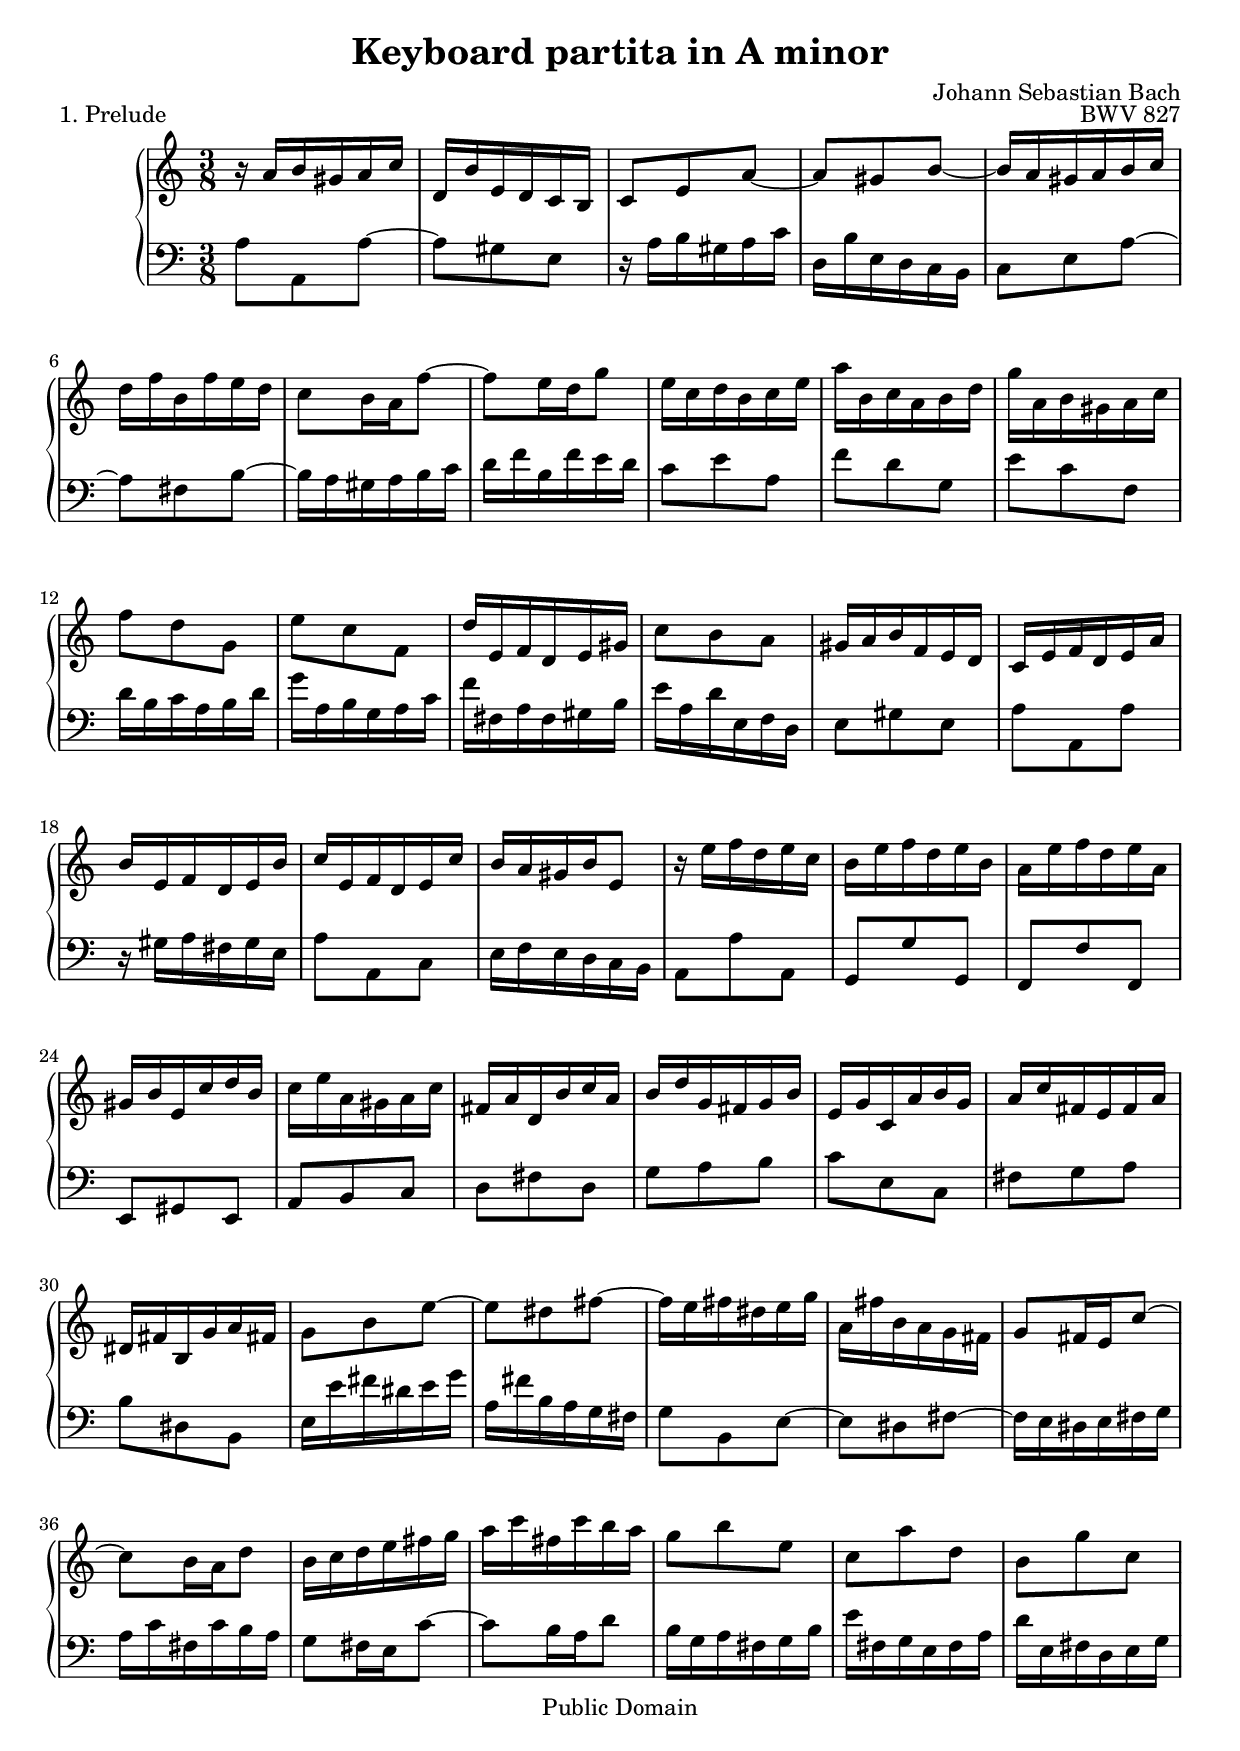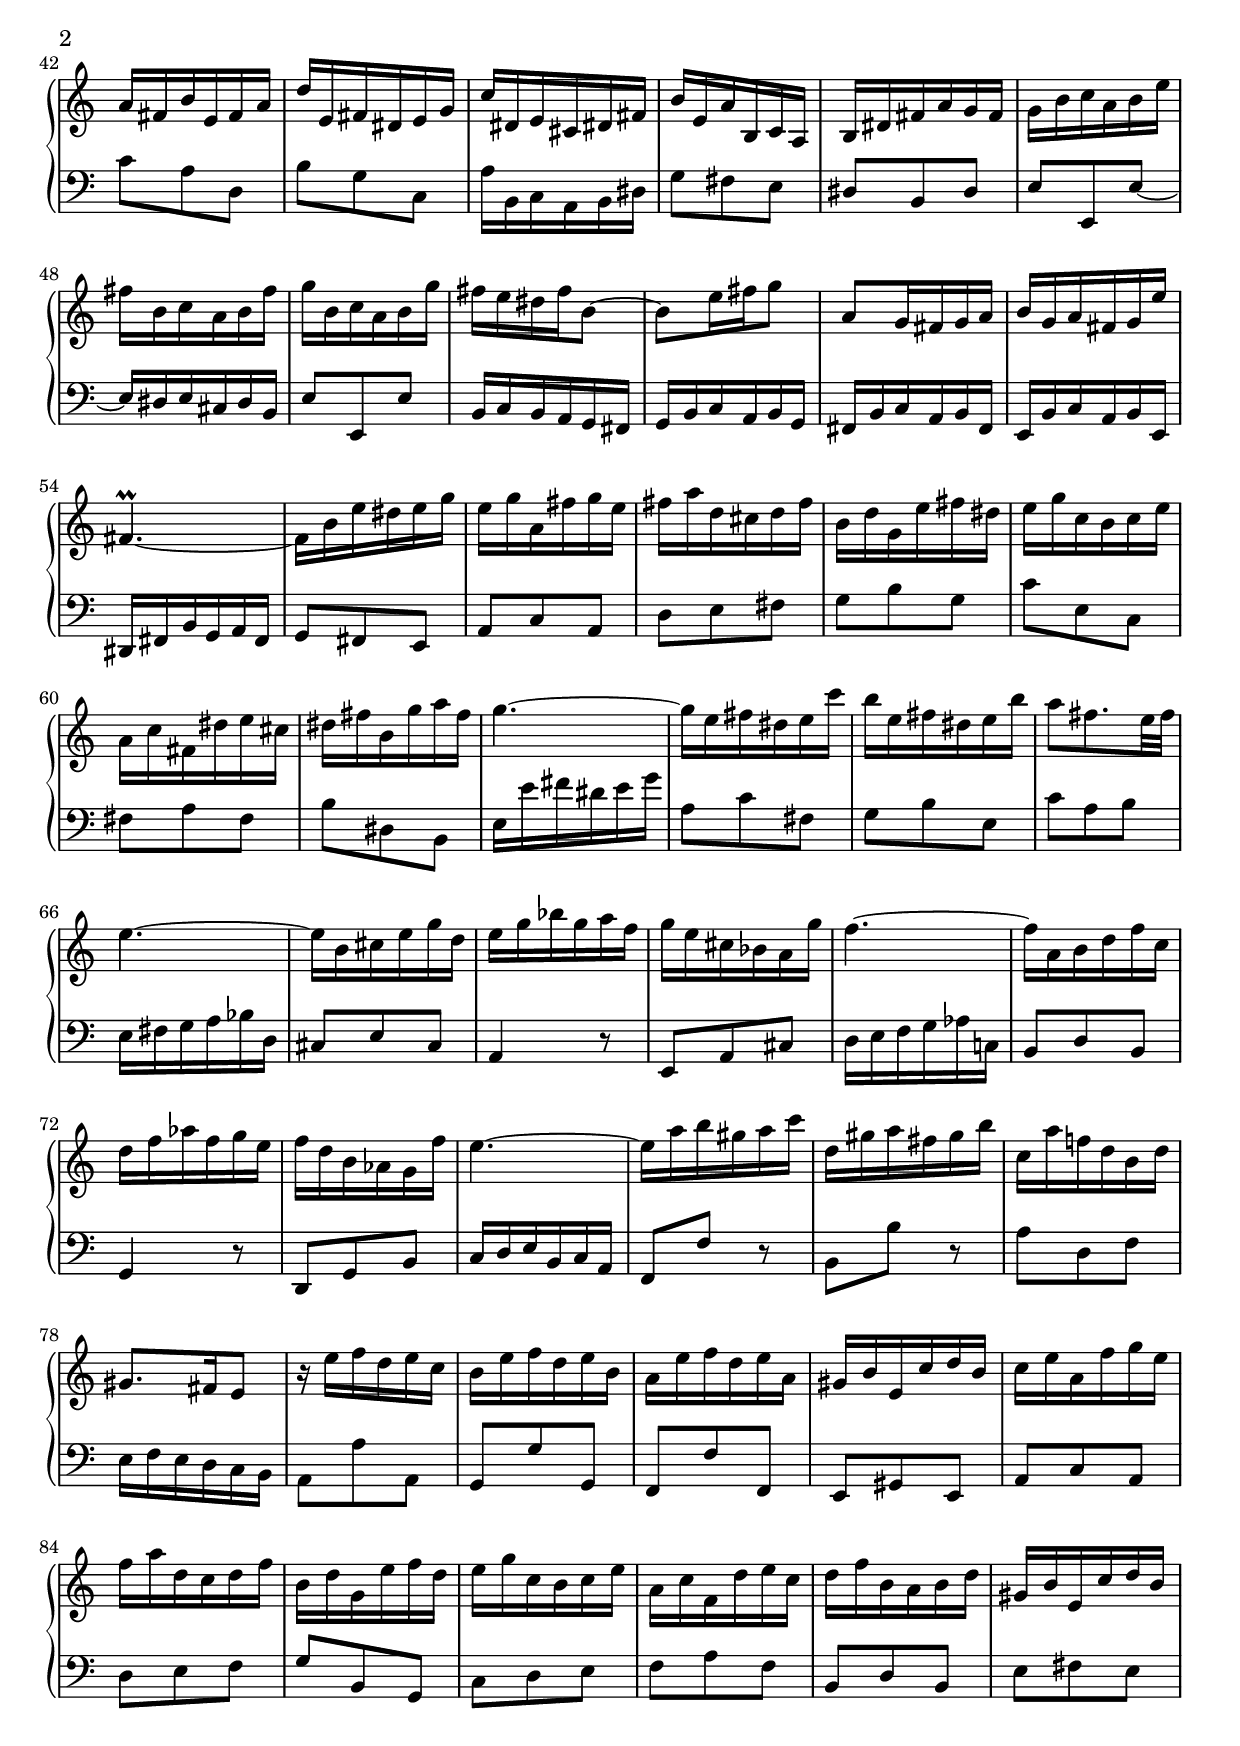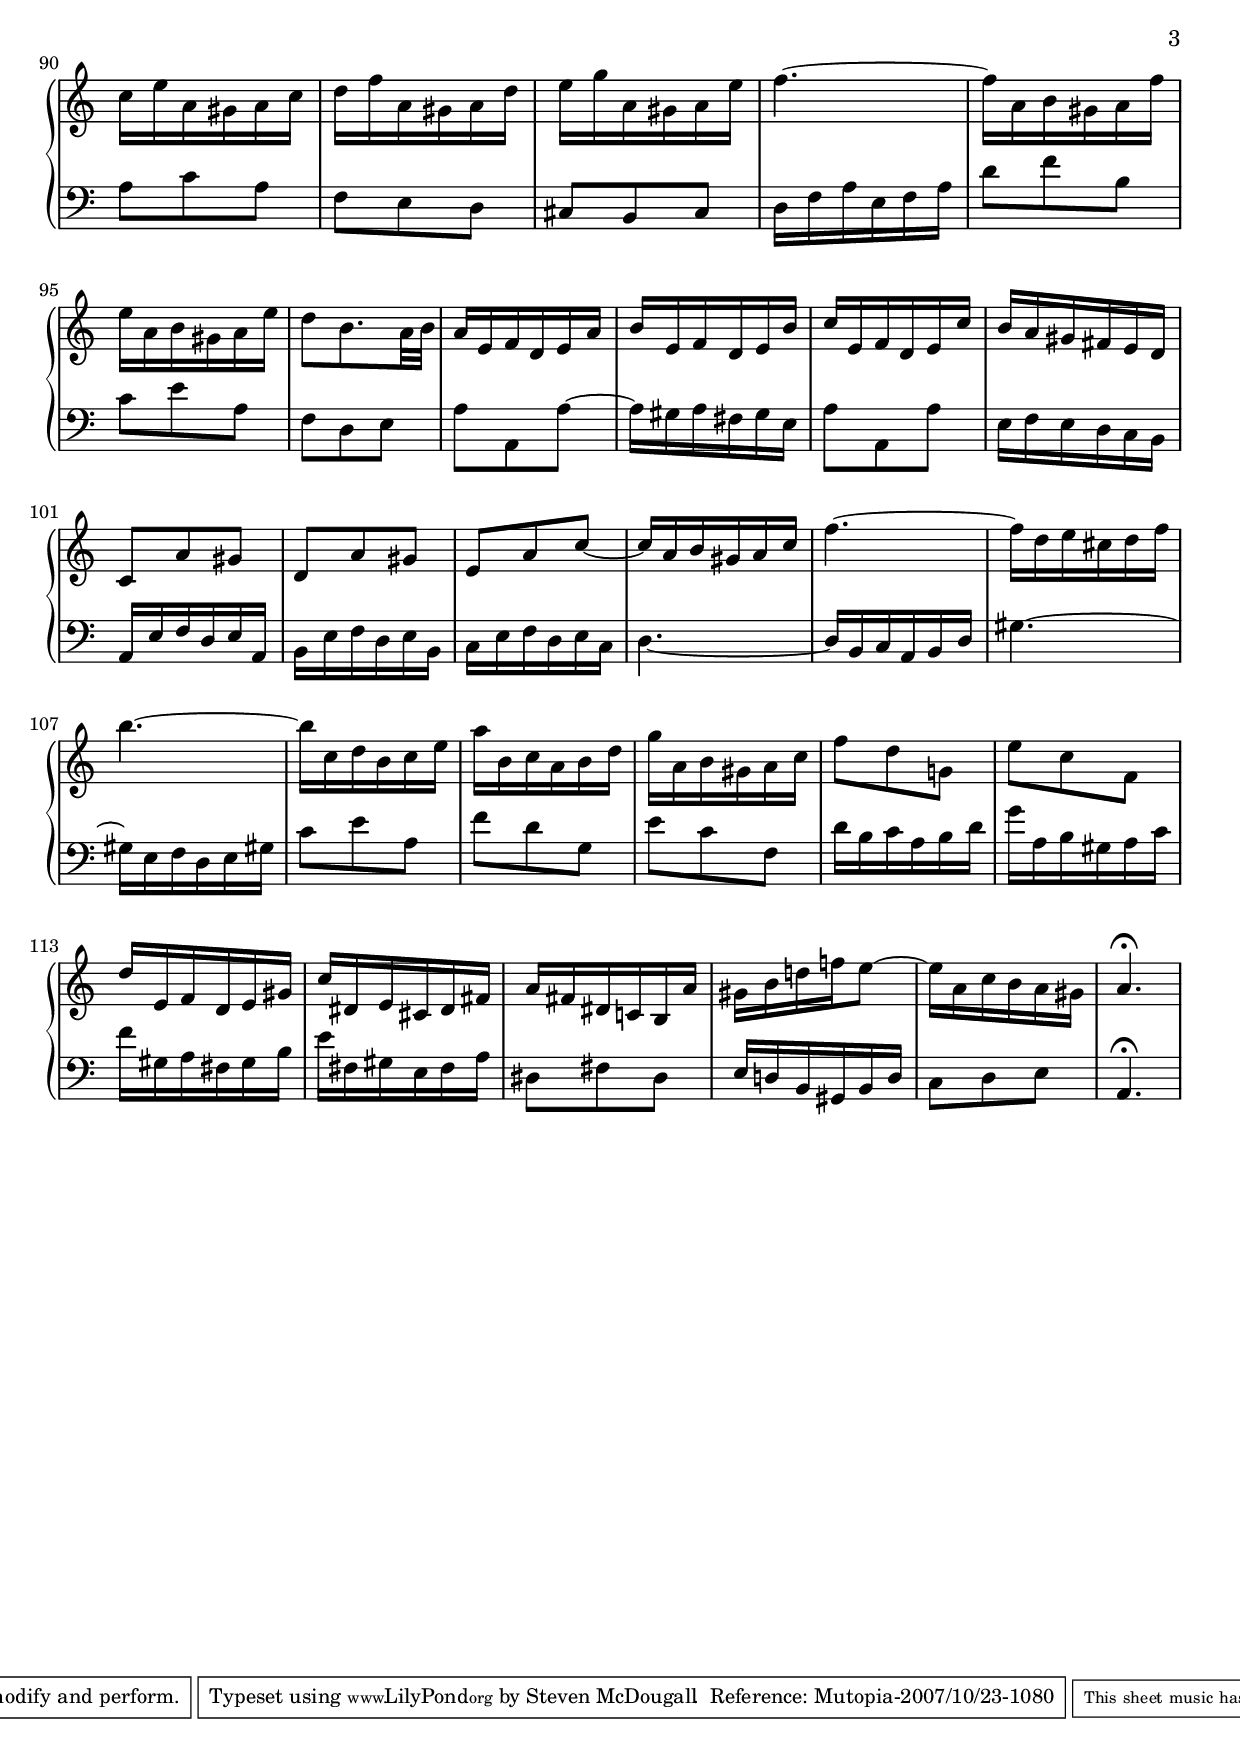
% This file prints Bach BWV 827, movement 1. Prelude

\version "2.10.25"

\header
{
  title    	    = "Keyboard partita in A minor"
  composer 	    = "Johann Sebastian Bach"
  opus     	    = "BWV 827"
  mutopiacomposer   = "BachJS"
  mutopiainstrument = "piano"
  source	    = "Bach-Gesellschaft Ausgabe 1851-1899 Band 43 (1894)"
  sourceurl         = "http://imslp.org/wiki/Notebook_for_Anna_Magdalena_Bach_(Bach,_Johann_Sebastian)"
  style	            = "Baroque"
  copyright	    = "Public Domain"
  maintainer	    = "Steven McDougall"
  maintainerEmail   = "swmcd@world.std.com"
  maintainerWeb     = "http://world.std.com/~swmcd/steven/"
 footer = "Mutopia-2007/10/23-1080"
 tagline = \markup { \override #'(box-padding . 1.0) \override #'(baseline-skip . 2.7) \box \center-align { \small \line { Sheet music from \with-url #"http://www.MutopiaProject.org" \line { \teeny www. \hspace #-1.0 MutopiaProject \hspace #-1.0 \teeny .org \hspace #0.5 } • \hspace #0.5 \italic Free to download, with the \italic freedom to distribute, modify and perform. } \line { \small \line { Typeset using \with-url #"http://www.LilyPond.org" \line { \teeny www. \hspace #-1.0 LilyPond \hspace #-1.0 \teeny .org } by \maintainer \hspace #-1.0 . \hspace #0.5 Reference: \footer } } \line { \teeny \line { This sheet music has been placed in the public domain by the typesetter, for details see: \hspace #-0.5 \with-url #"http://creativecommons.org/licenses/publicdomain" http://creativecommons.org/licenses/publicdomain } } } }
}

\include "english.ly"

upper = \relative c'
{
  \clef treble 
  \key a \minor
  \time 3/8

  r16 a' b gs a c      | % 1
  d,16 b' e, d c b     | % 2
  c8 e a ~             | % 3
  a8 gs b ~            | % 4
  b16 a gs a b c       | % 5
  d16 f b, f' e d      | % 6
  c8 b16 a f'8 ~       | % 7

  f8 e16 d g8          | % 8
  e16 c d b c e        | % 9
  a16 b, c a b d       | % 10
  g16 a, b gs a c      | % 11
  f8 d g,              | % 12
  e'8 c f,             | % 13
  d'16 e, f d e gs     | % 14
  c8 b a               | % 15

  gs16 a b f e d       | % 16
  c16 e f d e a        | % 17
  b16e, f d e b'       | % 18
  c16 e, f d e c'      | % 19
  b16 a gs b e,8       | % 20
  r16 e' f d e c       | % 21
  b16 e f d e b        | % 22
  a e' f d e a,        | % 23

  gs16 b e, c' d b     | % 24
  c16 e a, gs a c      | % 25
  fs,16 a d, b' c a    | % 26
  b16 d g, fs g b      | % 27
  e,16 g c, a' b g     | % 28
  a16 c fs, e fs a     | % 29
  ds,16 fs b, g' a fs! | % 30
  g8 b e ~             | % 31

  e8 ds fs ~           | % 32
  fs16 e fs ds e g     | % 33
  a,16 fs' b, a g fs   | % 34
  g8 fs16 e c'8 ~      | % 35
  c8 b16 a d8          | % 36
  b16 c d e fs g       | % 37
  a16 c fs, c' b a     | % 38
  g8 b e,              | % 39

  c8 a' d,             | % 40
  b8 g' c,             | % 41
  a16 fs b e, fs a     | % 42
  d16 e, fs ds e g     | % 43
  c16 ds, e cs ds! fs  | % 44
  b16 e, a b, c a      | % 45
  b16 ds fs a g fs     | % 46
  g16 b c a b e        | % 47

  fs16 b, c a b fs'    | % 48
  g16 b, c a b g'      | % 49
  fs16 e ds fs b,8 ~   | % 50
  b8 e16 fs g8         | % 51
  a,8 g16 fs g a       | % 52
  b16 g a fs g e'      | % 53
  fs,4. \prall ~       | % 54
  fs16 b e ds e g      | % 55

  e16 g a, fs' g e     | % 56
  fs16 a d, cs d fs    | % 57
  b,16 d g, e' fs ds   | % 58
  e16 g c, b c e       | % 59
  a,16 c fs, ds' e cs  | % 60
  ds16 fs b, g' a fs   | % 61
  g4. ~                | % 62
  g16 e fs ds e c'     | % 63

  b16 e, fs ds e b'    | % 64
  a8 fs8. e32 fs       | % 65
  e4. ~                | % 66
  e16 b cs e g d       | % 67
  e16 g bf g a f       | % 68
  g16 e cs bf a g'     | % 69
  f4. ~                | % 70
  f16 a, b d f c       | % 71

  d16 f af f g e       | % 72
  f16 d b af g f'      | % 73
  e4. ~                | % 74
  e16 a b gs a c       | % 75
  d,16 gs a fs gs b    | % 76
  c,16 a' f! d b d     | % 77
  gs,8. fs16 e8        | % 78
  r16 e' f d e c       | % 79

  b16 e f d e b        | % 80
  a e' f d e a,        | % 81
  gs16 b e, c' d b     | % 82
  c16 e a, f' g e      | % 83
  f16 a d, c d f       | % 84
  b, d g, e' f d       | % 85
  e16 g c, b c e       | % 86
  a,16 c f, d' e c     | % 87

  d16 f b, a b d       | % 88
  gs,16 b e, c' d b    | % 89
  c16 e a, gs a c      | % 90
  d16 f a, gs a d      | % 91
  e16 g a, gs a e'     | % 92
  f4. ~                | % 93
  f16 a, b gs a f'     | % 94
  e a, b gs a e'       | % 95

  d8 b8. a32 b         | % 96
  a16 e f d e a        | % 97
  b16 e, f d e b'      | % 98
  c16 e, f d e c'      | % 99
  b16 a gs fs e d      | % 100
  c8 a' gs             | % 101
  d8 a' gs             | % 102
  e8 a c ~             | % 103

  c16 a b gs a c       | % 104
  f4. ~                | % 105
  f16 d e cs d f       | % 106
  b4. ~                | % 107
  b16 c, d b c e       | % 108
  a16 b, c a b d       | % 109
  g16 a, b gs a c      | % 110

  f8 d g,!             | % 111
  e' c f,              | % 112
  d'16 e, f d e gs     | % 113
  c16 ds, e cs ds fs   | % 114
  a16 fs ds c! b a'    | % 115
  gs16 b d! f! e8 ~    | % 116
  e16 a, c b a gs      | % 117
  a4. \fermata         | % 118
}

lower =
{
  \clef bass
  \key a \minor
  \time 3/8

  a8 a, a ~ 	       	 | % 1
  a gs e    	       	 | % 2
  r16 a b gs a c'      	 | % 3
  d16 b e d c b,       	 | % 4
  c8 e a ~             	 | % 5
  a8 fs b ~            	 | % 6
  b16 a gs a b c'      	 | % 7

  d'16 f' b f' e' d'   	 | % 8
  c'8 e' a             	 | % 9
  f'8 d' g             	 | % 10
  e'8 c' f             	 | % 11
  d'16 b c' a b d'     	 | % 12
  g'16 a b g a c'      	 | % 13
  f'16 fs a fs gs b    	 | % 14
  e'16 a d' e f d      	 | % 15

  e8 gs e              	 | % 16
  a a, a               	 | % 17
  r16 gs a fs gs e     	 | % 18 the rest is missing in the source
  a8 a, c              	 | % 19
  e16 f e d c b,       	 | % 20
  a,8 a a,             	 | % 21
  g,8 g g,             	 | % 22
  f,8 f f,             	 | % 23

  e,8 gs, e,           	 | % 24
  a,8 b, c             	 | % 25
  d8 fs d              	 | % 26
  g8 a b               	 | % 27
  c'8 e c              	 | % 28
  fs8 g a              	 | % 29
  b8 ds b,             	 | % 30
  e16 e' fs' ds' e' g' 	 | % 31

  a16 fs' b a g fs     	 | % 32
  g8 b, e ~            	 | % 33
  e8 ds fs ~           	 | % 34
  fs16 e ds e fs g     	 | % 35
  a16 c' fs c' b a     	 | % 36
  g8 fs16 e c'8 ~      	 | % 37
  c'8 b16 a d'8        	 | % 38
  b16 g a fs g b       	 | % 39

  e'16 fs g e fs a     	 | % 40
  d'16 e fs d e g      	 | % 41
  c'8 a d              	 | % 42
  b8 g c               	 | % 43
  a16 b, c a, b, ds    	 | % 44
  g8 fs e              	 | % 45
  ds8 b, ds            	 | % 46
  e8 e, e ~            	 | % 47

  e16 ds e cs ds b,    	 | % 48
  e8 e, e              	 | % 49
  b,16 c b, a, g, fs,  	 | % 50
  g,16 b, c a, b, g,   	 | % 51
  fs,16 b, c a, b, fs,	 | % 52
  e,16 b, c a, b, e,     | % 53
  ds,16 fs, b, g, a, fs, | % 54
  g,8 fs, e,             | % 55

  a,8 c a,               | % 56
  d8 e fs                | % 57
  g8 b g                 | % 58
  c'8 e c                | % 59
  fs8 a fs               | % 60
  b8 ds b,               | % 61
  e16 e' fs' ds' e' g'   | % 62
  a8 c' fs               | % 63

  g8 b e                 | % 64
  c'8 a b                | % 65
  e16 fs g a bf d        | % 66
  cs8 e cs               | % 67
  a,4 r8                 | % 68
  e,8 a, cs              | % 69
  d16 e f g af c!        | % 70
  b,8 d b,               | % 71

  g,4 r8                 | % 72
  d,8 g, b,              | % 73
  c16 d e b, c a,        | % 74
  f,8 f r                | % 75
  b,8 b r                | % 76
  a8 d f                 | % 77
  e16 f e d c b,         | % 78
  a,8 a a,               | % 79

  g,8 g g,               | % 80
  f,8 f f,               | % 81
  e,8 gs, e,             | % 82
  a,8 c a,               | % 83
  d8 e f                 | % 84
  g8 b, g,               | % 85
  c8 d e                 | % 86
  f8 a f                 | % 87

  b,8 d b,               | % 88
  e8 fs e                | % 89
  a8 c' a                | % 90
  f8 e d                 | % 91
  cs8 b, cs              | % 92
  d16 f a e f a          | % 93
  d'8 f' b               | % 94
  c'8 e' a               | % 95

  f8 d e                 | % 96
  a8 a, a ~              | % 97
  a16 gs a fs gs e       | % 98
  a8 a, a                | % 99
  e16 f e d c b,         | % 100
  a,16 e f d e a,        | % 101
  b,16 e f d e b,        | % 102
  c16 e f d e c          | % 103

  d4. ~                  | % 104
  d16 b, c a, b, d       | % 105
  gs4. ~                 | % 106
  gs16 e f d e gs        | % 107
  c'8 e' a               | % 108
  f'8 d' g               | % 109
  e'8 c' f               | % 110

  d'16 b c' a b d'       | % 111
  g'16 a b gs a c'       | % 112
  f'16 gs a fs gs b      | % 113
  e'16 fs gs e fs a      | % 114
  ds8 fs ds              | % 115
  e16 d! b, gs, b, d     | % 116
  c8 d e                 | % 117
  a,4. \fermata          | % 118
}

\score 
{
  \new PianoStaff 
  <<
    \new Staff = "upper" \upper
    \new Staff = "lower" \lower
  >>
  
  \layout { }
  \header { piece = "1. Prelude" }
  \midi   { }
}

